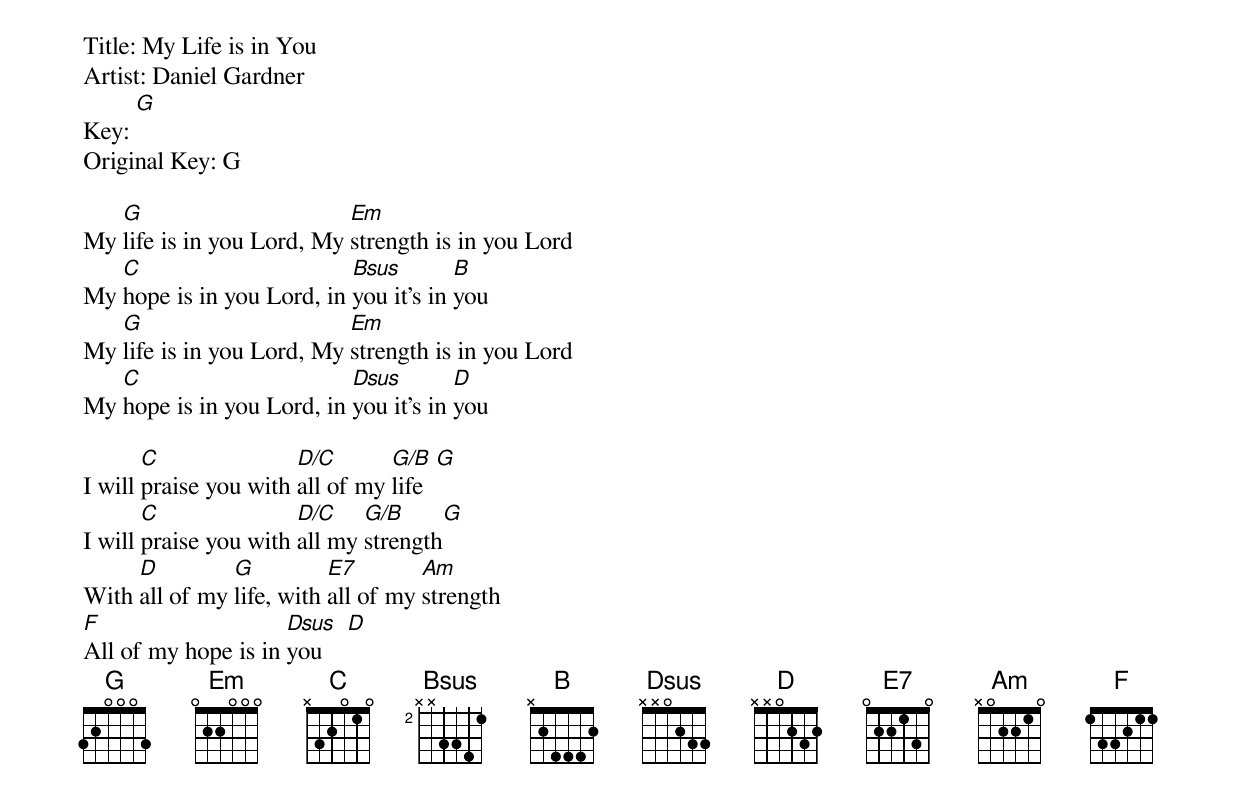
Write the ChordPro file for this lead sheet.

Title: My Life is in You
Artist: Daniel Gardner
Key: [G]
Original Key: G

My [G]life is in you Lord, My [Em]strength is in you Lord
My [C]hope is in you Lord, in [Bsus]you it's in [B]you
My [G]life is in you Lord, My [Em]strength is in you Lord
My [C]hope is in you Lord, in [Dsus]you it's in [D]you

I will [C]praise you with [D/C]all of my [G/B]life  [G]
I will [C]praise you with [D/C]all my [G/B]strength[G]
With [D]all of my [G]life, with [E7]all of my [Am]strength
[F]All of my hope is in [Dsus]you    [D]
